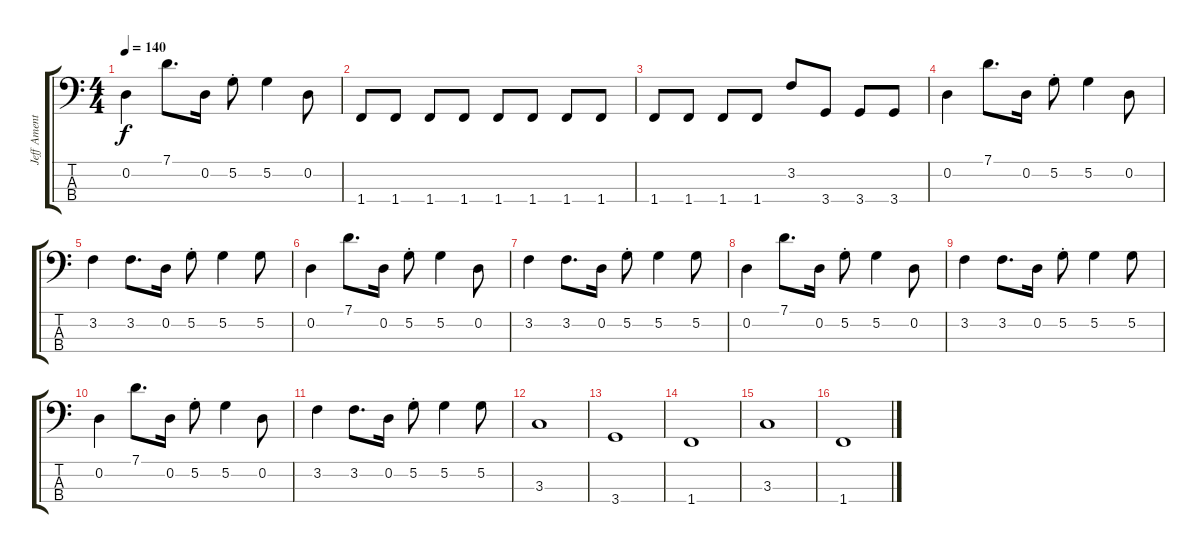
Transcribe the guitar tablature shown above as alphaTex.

\track ("Jeff Ament" "Jeff Ament") {instrument electricbassfinger}
\staff {score tabs}
\tuning (G2 D2 A1 E1) {hide}
\ts (4 4)
\tempo 140
\clef f4
\ks c
0.2.4{dy f} 7.1.8{d} 0.2.16 5.2{st}.8 5.2.4 0.2.8 |
1.4.8 1.4.8 1.4.8 1.4.8 1.4.8 1.4.8 1.4.8 1.4.8 |
1.4.8 1.4.8 1.4.8 1.4.8 3.2.8 3.4.8 3.4.8 3.4.8 |
0.2.4 7.1.8{d} 0.2.16 5.2{st}.8 5.2.4 0.2.8 |
3.2.4 3.2.8{d} 0.2.16 5.2{st}.8 5.2.4 5.2.8 |
0.2.4 7.1.8{d} 0.2.16 5.2{st}.8 5.2.4 0.2.8 |
3.2.4 3.2.8{d} 0.2.16 5.2{st}.8 5.2.4 5.2.8 |
0.2.4 7.1.8{d} 0.2.16 5.2{st}.8 5.2.4 0.2.8 |
3.2.4 3.2.8{d} 0.2.16 5.2{st}.8 5.2.4 5.2.8 |
0.2.4 7.1.8{d} 0.2.16 5.2{st}.8 5.2.4 0.2.8 |
3.2.4 3.2.8{d} 0.2.16 5.2{st}.8 5.2.4 5.2.8 |
3.3.1 |
3.4.1 |
1.4.1 |
3.3.1 |
1.4.1
